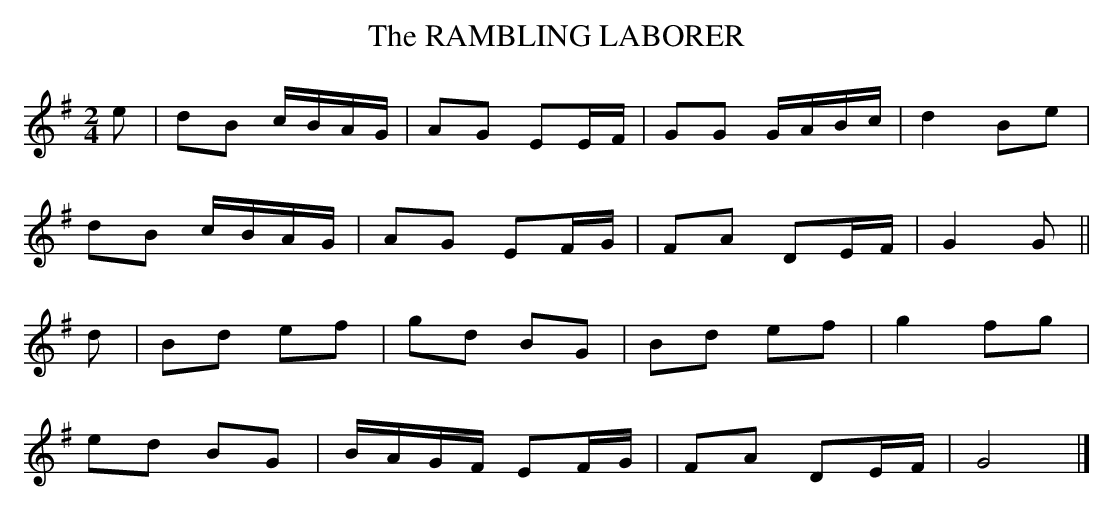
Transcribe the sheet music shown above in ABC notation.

X:1
T:RAMBLING LABORER, The
Y:"moderate"
M:2/4
L:1/8
K:G
e|dB c/B/A/G/|AG EE/F/|GG G/A/B/c/|d2 Be|
dB c/B/A/G/|AG EF/G/|FA DE/F/|G2G||
d|Bd ef|gd BG|Bd ef|g2 fg|
ed BG|B/A/G/F/ EF/G/|FA DE/F/|G4|]
